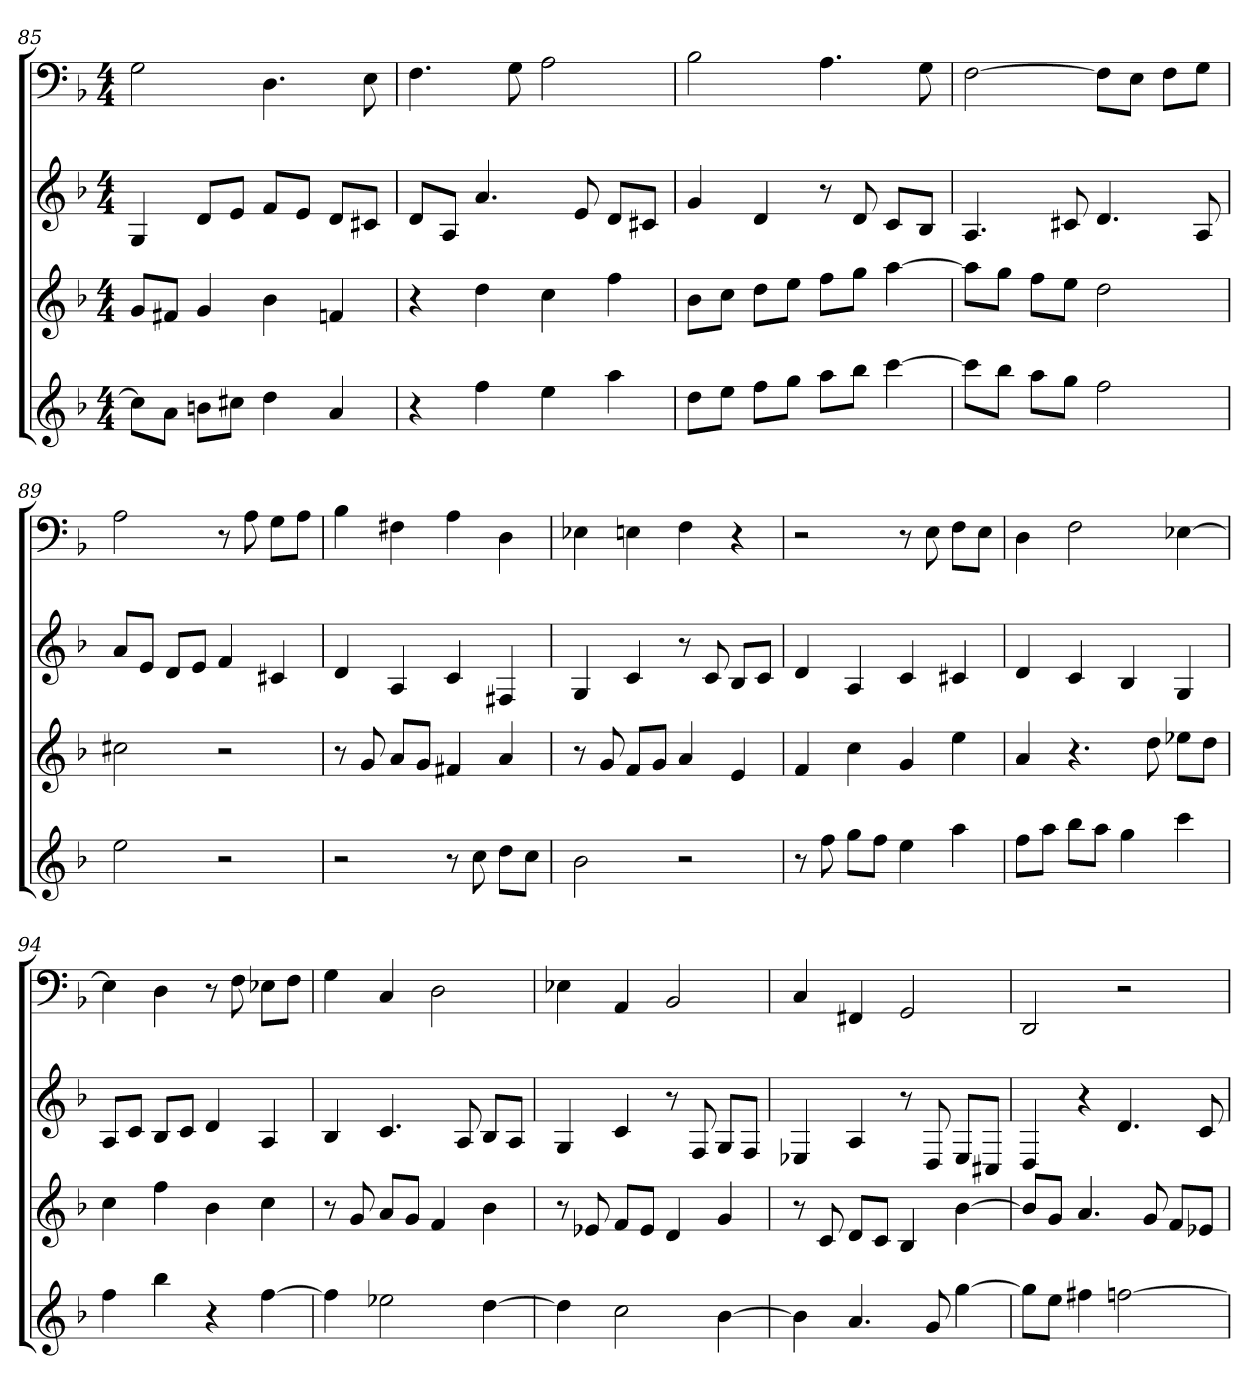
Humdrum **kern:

**kern	**kern	**kern	**kern
*part4	*part3	*part2	*part1
*staff4	*staff3	*staff2	*staff1
*k[b-]	*k[b-]	*k[b-]	*k[b-]
*d:	*d:	*d:	*d:
*M4/4	*M4/4	*M4/4	*M4/4
=85	=85	=85	=85
8ccL]	8gL	4G	2G
8aJ	8f#XJ	.	.
8bnL	4g	8dL	.
8cc#XJ	.	8eJ	.
4dd	4b-	8fL	4.D
.	.	8eJ	.
4a	4fn	8dL	.
.	.	8c#XJ	8E
=86	=86	=86	=86
4r	4r	8dL	4.F
.	.	8AJ	.
4ff	4dd	4.a	.
.	.	.	8G
4ee	4cc	.	2A
.	.	8e	.
4aa	4ff	8dL	.
.	.	8c#XJ	.
=87	=87	=87	=87
8ddL	8b-L	4g	2B-
8eeJ	8ccJ	.	.
8ffL	8ddL	4d	.
8ggJ	8eeJ	.	.
8aaL	8ffL	8r	4.A
8bb-J	8ggJ	8d	.
[4ccc	[4aa	8cL	.
.	.	8B-J	8G
=88	=88	=88	=88
8cccL]	8aaL]	4.A	[2F
8bb-J	8ggJ	.	.
8aaL	8ffL	.	.
8ggJ	8eeJ	8c#X	.
2ff	2dd	4.d	8FL]
.	.	.	8EJ
.	.	.	8FL
.	.	8A	8GJ
=89	=89	=89	=89
2ee	2cc#X	8aL	2A
.	.	8eJ	.
.	.	8dL	.
.	.	8eJ	.
2r	2r	4f	8r
.	.	.	8A
.	.	4c#X	8GL
.	.	.	8AJ
=90	=90	=90	=90
2r	8r	4d	4B-
.	8g	.	.
.	8aL	4A	4F#X
.	8gJ	.	.
8r	4f#X	4c	4A
8cc	.	.	.
8ddL	4a	4F#X	4D
8ccJ	.	.	.
=91	=91	=91	=91
2b-	8r	4G	4E-X
.	8g	.	.
.	8fL	4c	4En
.	8gJ	.	.
2r	4a	8r	4F
.	.	8c	.
.	4e	8B-L	4r
.	.	8cJ	.
=92	=92	=92	=92
8r	4f	4d	2r
8ff	.	.	.
8ggL	4cc	4A	.
8ffJ	.	.	.
4ee	4g	4c	8r
.	.	.	8E
4aa	4ee	4c#X	8FL
.	.	.	8EJ
=93	=93	=93	=93
8ffL	4a	4d	4D
8aaJ	.	.	.
8bb-L	4.r	4c	2F
8aaJ	.	.	.
4gg	.	4B-	.
.	8dd	.	.
4ccc	8ee-XL	4G	[4E-X
.	8ddJ	.	.
=94	=94	=94	=94
4ff	4cc	8AL	4E-]
.	.	8cJ	.
4bb-	4ff	8B-L	4D
.	.	8cJ	.
4r	4b-	4d	8r
.	.	.	8F
[4ff	4cc	4A	8E-XL
.	.	.	8FJ
=95	=95	=95	=95
4ff]	8r	4B-	4G
.	8g	.	.
2ee-X	8aL	4.c	4C
.	8gJ	.	.
.	4f	.	2D
.	.	8A	.
[4dd	4b-	8B-L	.
.	.	8AJ	.
=96	=96	=96	=96
4dd]	8r	4G	4E-X
.	8e-X	.	.
2cc	8fL	4c	4AA
.	8e-J	.	.
.	4d	8r	2BB-
.	.	8F	.
[4b-	4g	8GL	.
.	.	8FJ	.
=97	=97	=97	=97
4b-]	8r	4E-X	4C
.	8c	.	.
4.a	8dL	4A	4FF#X
.	8cJ	.	.
.	4B-	8r	2GG
8g	.	8D	.
[4gg	[4b-	8E-L	.
.	.	8C#XJ	.
=98	=98	=98	=98
8ggL]	8b-L]	4D	2DD
8eeJ	8gJ	.	.
4ff#X	4.a	4r	.
[2ffn	.	4.d	2r
.	8g	.	.
.	8fL	.	.
.	8e-XJ	8c	.
=	=	=	=
*-	*-	*-	*-
